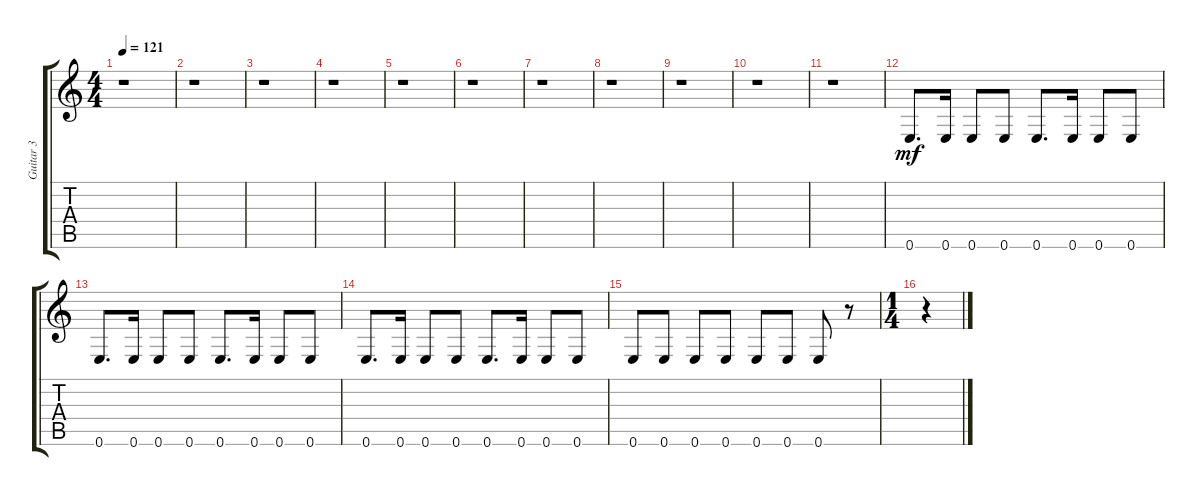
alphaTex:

\track ("Guitar 3" "Guitar 3") {instrument distortionguitar}
\staff {score tabs}
\tuning (E4 B3 G3 D3 A2 E2) {hide}
\ts (4 4)
\tempo 121
\clef g2
\ks c
r.1{dy ff} |
r.1 |
r.1 |
r.1 |
r.1 |
r.1 |
r.1 |
r.1 |
r.1 |
r.1 |
r.1 |
0.6.8{d dy mf} 0.6.16 0.6.8 0.6.8 0.6.8{d} 0.6.16 0.6.8 0.6.8 |
0.6.8{d} 0.6.16 0.6.8 0.6.8 0.6.8{d} 0.6.16 0.6.8 0.6.8 |
0.6.8{d} 0.6.16 0.6.8 0.6.8 0.6.8{d} 0.6.16 0.6.8 0.6.8 |
0.6.8 0.6.8 0.6.8 0.6.8 0.6.8 0.6.8 0.6.8 r.8 |
\ts (1 4)
r.4
